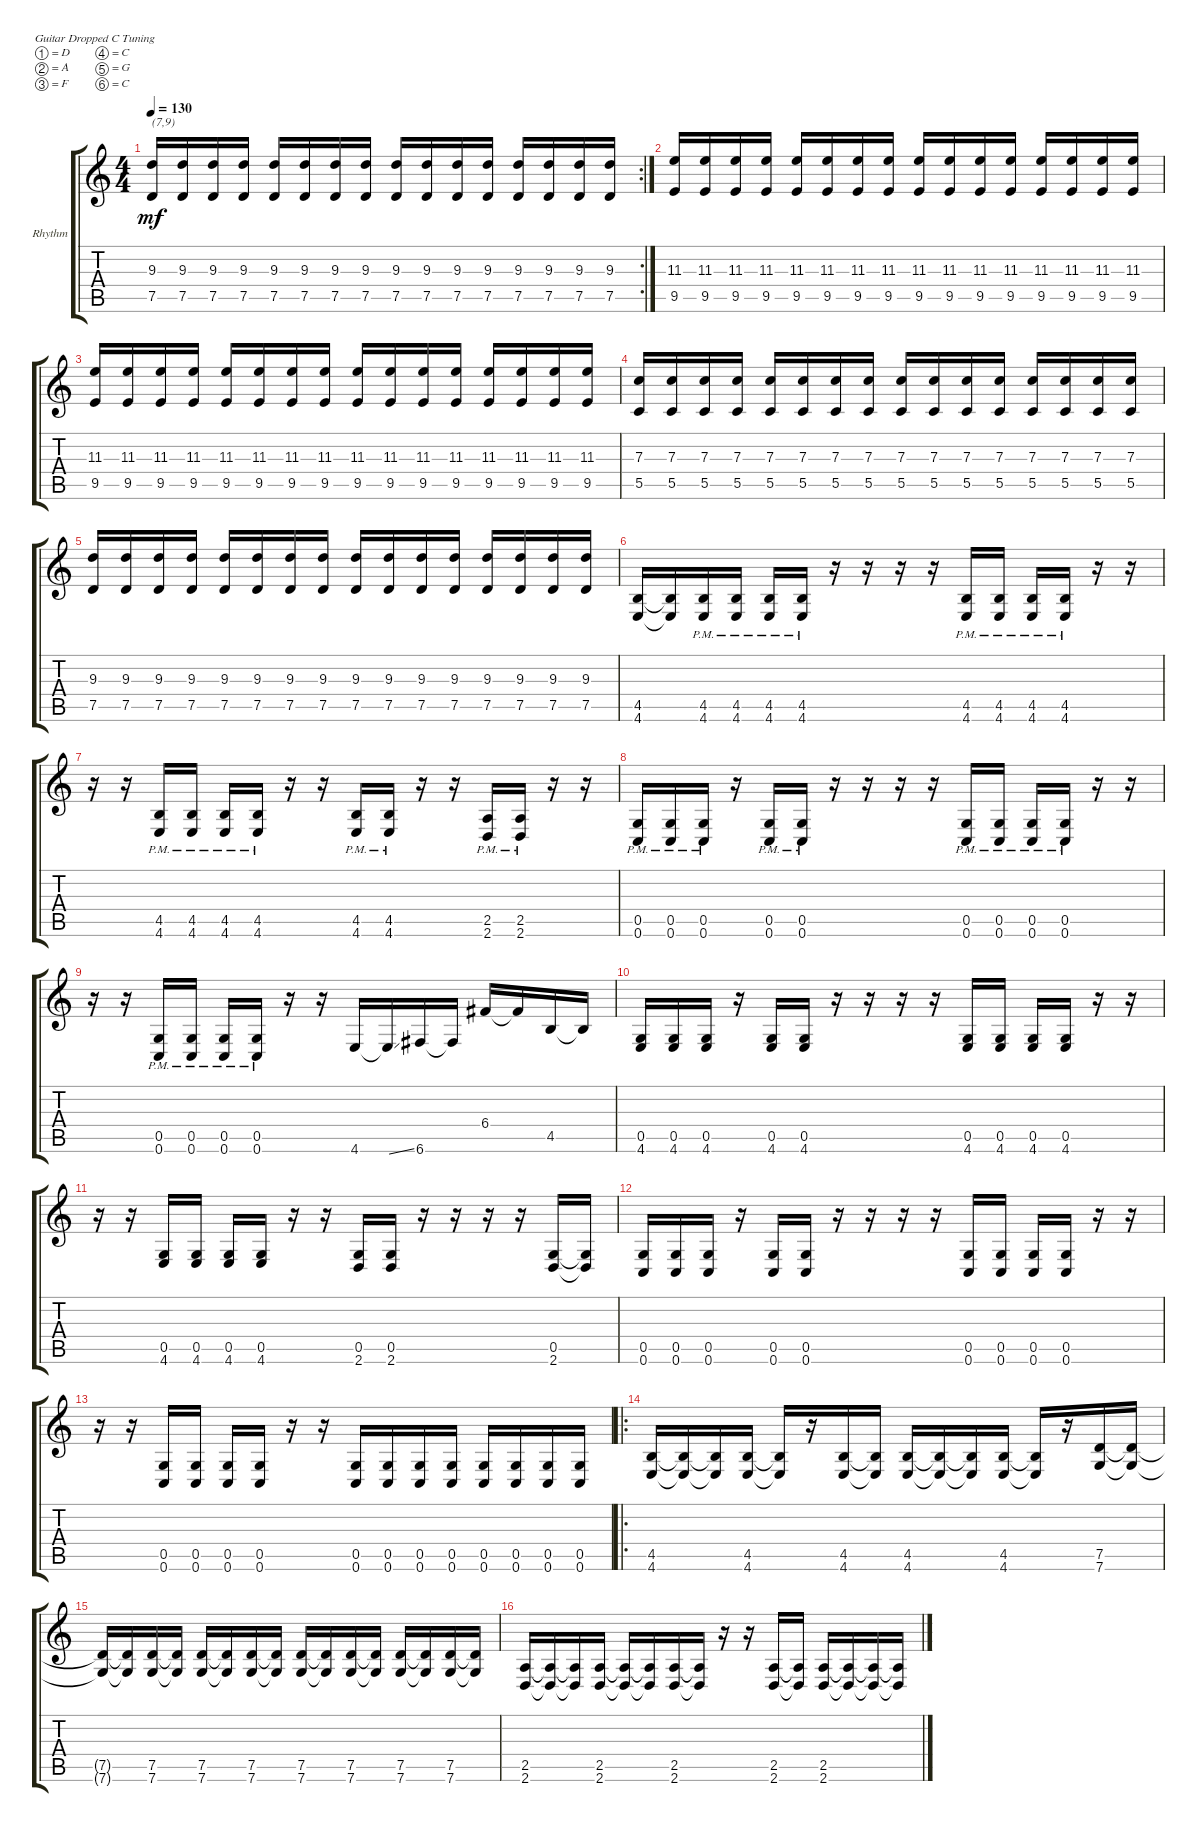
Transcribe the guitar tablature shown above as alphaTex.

\defaultSystemsLayout 4
\bracketExtendMode groupsimilarinstruments
\firstSystemTrackNameOrientation horizontal
\otherSystemsTrackNameOrientation horizontal
\track ("Rhythm Guitar" "Rhythm") {instrument distortionguitar}
\staff {score tabs}
\tuning (D4 A3 F3 C3 G2 C2)
\rc 2
\ts (4 4)
\tempo 130
\clef g2
\ks c
(7.5 9.3).16{txt "(7,9)" dy mf} (7.5 9.3).16 (7.5 9.3).16 (7.5 9.3).16 (7.5 9.3).16 (7.5 9.3).16 (7.5 9.3).16 (7.5 9.3).16 (7.5 9.3).16 (7.5 9.3).16 (7.5 9.3).16 (7.5 9.3).16 (7.5 9.3).16 (7.5 9.3).16 (7.5 9.3).16 (7.5 9.3).16 |
(9.5 11.3).16 (11.3 9.5).16 (11.3 9.5).16 (11.3 9.5).16 (11.3 9.5).16 (11.3 9.5).16 (11.3 9.5).16 (11.3 9.5).16 (11.3 9.5).16 (11.3 9.5).16 (11.3 9.5).16 (11.3 9.5).16 (11.3 9.5).16 (11.3 9.5).16 (11.3 9.5).16 (11.3 9.5).16 |
(9.5 11.3).16 (11.3 9.5).16 (11.3 9.5).16 (11.3 9.5).16 (11.3 9.5).16 (11.3 9.5).16 (11.3 9.5).16 (11.3 9.5).16 (11.3 9.5).16 (11.3 9.5).16 (11.3 9.5).16 (11.3 9.5).16 (11.3 9.5).16 (11.3 9.5).16 (11.3 9.5).16 (11.3 9.5).16 |
(5.5 7.3).16 (5.5 7.3).16 (5.5 7.3).16 (5.5 7.3).16 (5.5 7.3).16 (5.5 7.3).16 (5.5 7.3).16 (5.5 7.3).16 (5.5 7.3).16 (5.5 7.3).16 (5.5 7.3).16 (5.5 7.3).16 (5.5 7.3).16 (5.5 7.3).16 (5.5 7.3).16 (5.5 7.3).16 |
(7.5 9.3).16 (7.5 9.3).16 (7.5 9.3).16 (7.5 9.3).16 (7.5 9.3).16 (7.5 9.3).16 (7.5 9.3).16 (7.5 9.3).16 (7.5 9.3).16 (7.5 9.3).16 (7.5 9.3).16 (7.5 9.3).16 (7.5 9.3).16 (7.5 9.3).16 (7.5 9.3).16 (7.5 9.3).16 |
(4.6 4.5).16 (4.5{t} 4.6{t}).16 (4.6{pm} 4.5{pm}).16 (4.5{pm} 4.6{pm}).16 (4.6{pm} 4.5{pm}).16 (4.5{pm} 4.6{pm}).16 r.16 r.16 r.16 r.16 (4.6{pm} 4.5{pm}).16 (4.5{pm} 4.6{pm}).16 (4.6{pm} 4.5{pm}).16 (4.5{pm} 4.6{pm}).16 r.16 r.16 |
r.16 r.16 (4.6{pm} 4.5{pm}).16 (4.5{pm} 4.6{pm}).16 (4.6{pm} 4.5{pm}).16 (4.5{pm} 4.6{pm}).16 r.16 r.16 (4.6{pm} 4.5{pm}).16 (4.5{pm} 4.6{pm}).16 r.16 r.16 (2.6{pm} 2.5{pm}).16 (2.5{pm} 2.6{pm}).16 r.16 r.16 |
(0.6{pm} 0.5{pm}).16 (0.5{pm} 0.6{pm}).16 (0.6{pm} 0.5{pm}).16 r.16 (0.6{pm} 0.5{pm}).16 (0.5{pm} 0.6{pm}).16 r.16 r.16 r.16 r.16 (0.6{pm} 0.5{pm}).16 (0.5{pm} 0.6{pm}).16 (0.6{pm} 0.5{pm}).16 (0.5{pm} 0.6{pm}).16 r.16 r.16 |
r.16 r.16 (0.6{pm} 0.5{pm}).16 (0.6{pm} 0.5{pm}).16 (0.6{pm} 0.5{pm}).16 (0.6{pm} 0.5{pm}).16 r.16 r.16 4.6.16 4.6{ss t}.16 6.6.16 6.6{t}.16 6.4.16 6.4{t}.16 4.5.16 4.5{t}.16 |
(4.6 0.5).16 (4.6 0.5).16 (4.6 0.5).16 r.16 (4.6 0.5).16 (4.6 0.5).16 r.16 r.16 r.16 r.16 (4.6 0.5).16 (4.6 0.5).16 (4.6 0.5).16 (4.6 0.5).16 r.16 r.16 |
r.16 r.16 (4.6 0.5).16 (0.5 4.6).16 (4.6 0.5).16 (0.5 4.6).16 r.16 r.16 (2.6 0.5).16 (0.5 2.6).16 r.16 r.16 r.16 r.16 (2.6 0.5).16 (2.6{t} 0.5{t}).16 |
(0.6 0.5).16 (0.6 0.5).16 (0.5 0.6).16 r.16 (0.5 0.6).16 (0.6 0.5).16 r.16 r.16 r.16 r.16 (0.5 0.6).16 (0.6 0.5).16 (0.6 0.5).16 (0.6 0.5).16 r.16 r.16 |
r.16 r.16 (0.6 0.5).16 (0.6 0.5).16 (0.6 0.5).16 (0.6 0.5).16 r.16 r.16 (0.6 0.5).16 (0.5 0.6).16 (0.6 0.5).16 (0.6 0.5).16 (0.6 0.5).16 (0.6 0.5).16 (0.6 0.5).16 (0.5 0.6).16 |
\ro
(4.6 4.5).16 (4.6{t} 4.5{t}).16 (4.6{t} 4.5{t}).16 (4.5 4.6).16 (4.6{t} 4.5{t}).16 r.16 (4.5 4.6).16 (4.6{t} 4.5{t}).16 (4.5 4.6).16 (4.5{t} 4.6{t}).16 (4.5{t} 4.6{t}).16 (4.6 4.5).16 (4.5{t} 4.6{t}).16 r.16 (7.6 7.5).16 (7.5{t} 7.6{t}).16 |
(7.6{t} 7.5{t}).16 (7.5{t} 7.6{t}).16 (7.6 7.5).16 (7.5{t} 7.6{t}).16 (7.6 7.5).16 (7.6{t} 7.5{t}).16 (7.5 7.6).16 (7.6{t} 7.5{t}).16 (7.6 7.5).16 (7.5{t} 7.6{t}).16 (7.6 7.5).16 (7.5{t} 7.6{t}).16 (7.6 7.5).16 (7.5{t} 7.6{t}).16 (7.6 7.5).16 (7.5{t} 7.6{t}).16 |
(2.6 2.5).16 (2.5{t} 2.6{t}).16 (2.5{t} 2.6{t}).16 (2.5 2.6).16 (2.6{t} 2.5{t}).16 (2.6{t} 2.5{t}).16 (2.6 2.5).16 (2.5{t} 2.6{t}).16 r.16 r.16 (2.6 2.5).16 (2.6{t} 2.5{t}).16 (2.5 2.6).16 (2.6{t} 2.5{t}).16 (2.6{t} 2.5{t}).16 (2.5{t} 2.6{t}).16
